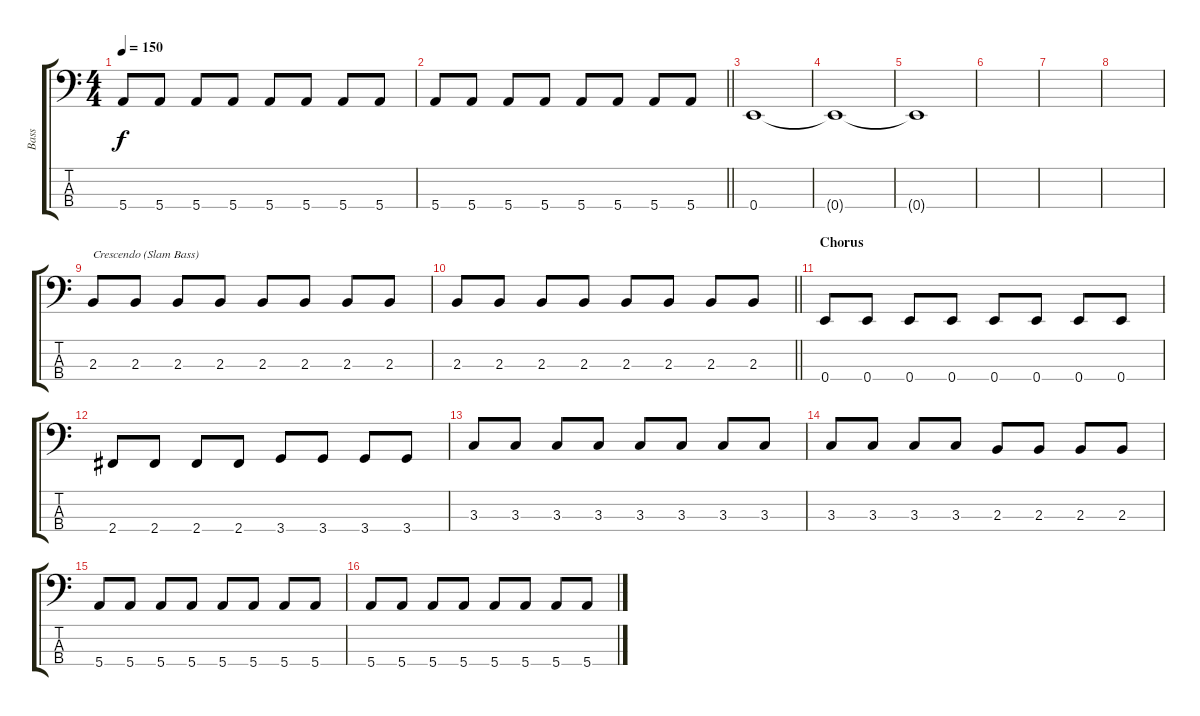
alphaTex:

\track ("Bass" "Bass") {instrument electricbassfinger}
\staff {score tabs}
\tuning (G2 D2 A1 E1) {hide}
\ts (4 4)
\tempo 150
\clef f4
\ks c
5.4.8{dy f} 5.4.8 5.4.8 5.4.8 5.4.8 5.4.8 5.4.8 5.4.8 |
\barLineRight lightlight
5.4.8 5.4.8 5.4.8 5.4.8 5.4.8 5.4.8 5.4.8 5.4.8 |
0.4.1 |
0.4{t}.1 |
0.4{t}.1 |
|
|
|
2.3.8{txt "Crescendo (Slam Bass)"} 2.3.8 2.3.8 2.3.8 2.3.8 2.3.8 2.3.8 2.3.8 |
\barLineRight lightlight
2.3.8 2.3.8 2.3.8 2.3.8 2.3.8 2.3.8 2.3.8 2.3.8 |
\section ("" "Chorus")
0.4.8 0.4.8 0.4.8 0.4.8 0.4.8 0.4.8 0.4.8 0.4.8 |
2.4.8 2.4.8 2.4.8 2.4.8 3.4.8 3.4.8 3.4.8 3.4.8 |
3.3.8 3.3.8 3.3.8 3.3.8 3.3.8 3.3.8 3.3.8 3.3.8 |
3.3.8 3.3.8 3.3.8 3.3.8 2.3.8 2.3.8 2.3.8 2.3.8 |
5.4.8 5.4.8 5.4.8 5.4.8 5.4.8 5.4.8 5.4.8 5.4.8 |
5.4.8 5.4.8 5.4.8 5.4.8 5.4.8 5.4.8 5.4.8 5.4.8
